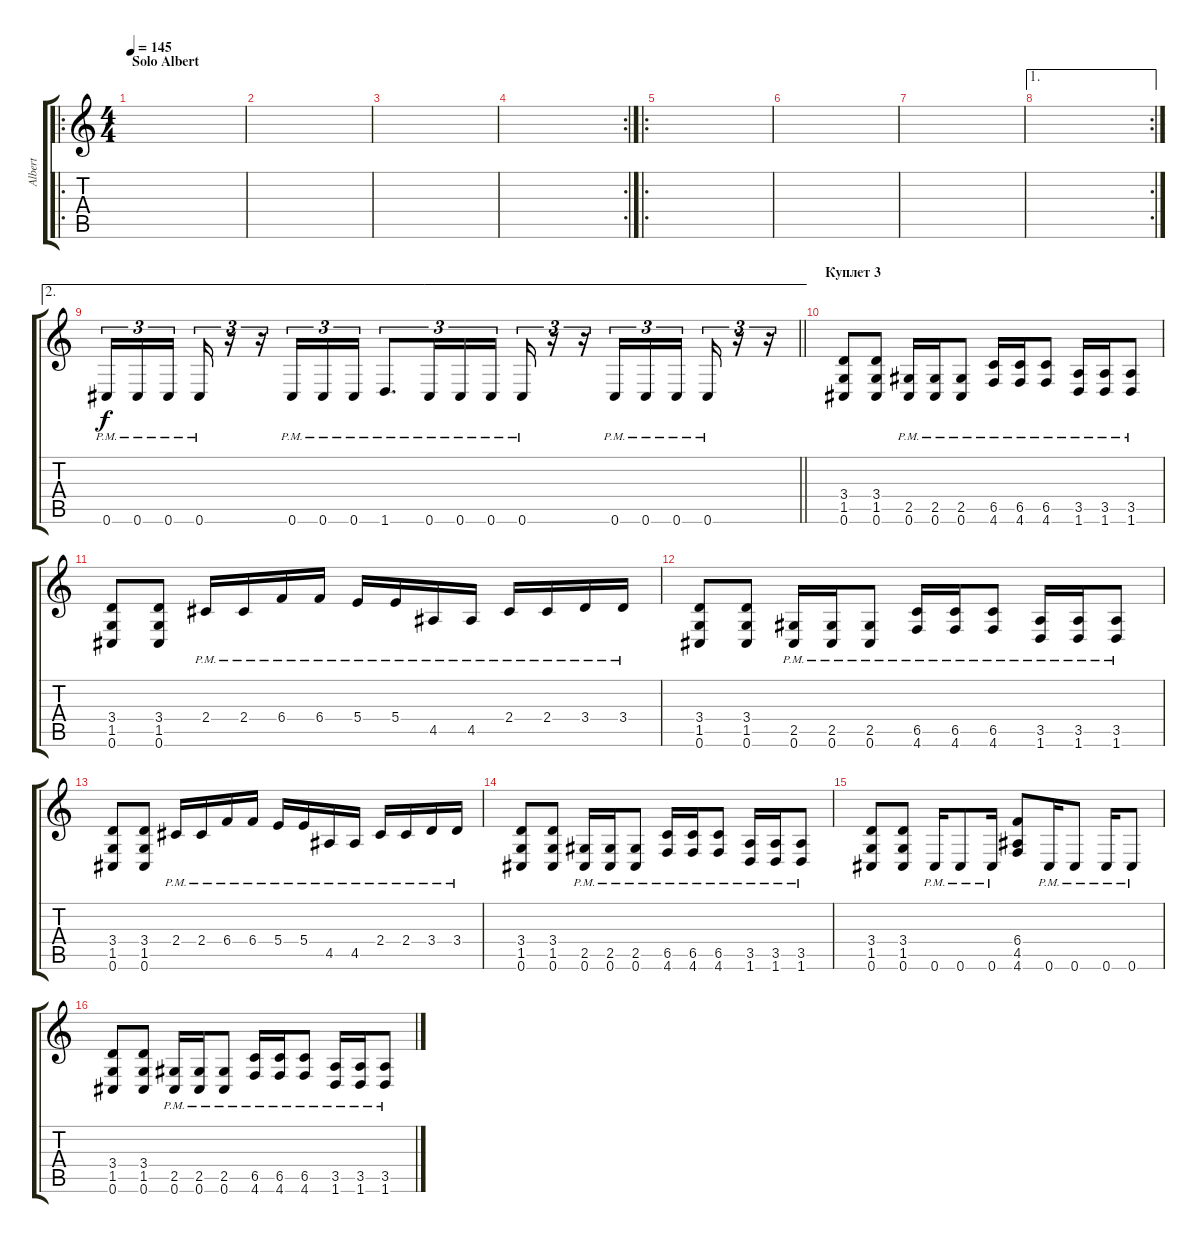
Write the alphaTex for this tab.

\track ("Albert" "Albert") {instrument distortionguitar}
\staff {score tabs}
\tuning (Db4 Ab3 E3 B2 Gb2 Db2) {hide}
\ro
\ts (4 4)
\section ("" "Solo Albert")
\tempo 145
\clef g2
\ks c
|
|
|
\rc 2
|
\ro
|
|
|
\ae 1
\rc 2
|
\ae 2
\barLineRight lightlight
0.6{pm}.16{tu (3 2)} 0.6{pm}.16{tu (3 2)} 0.6{pm}.16{tu (3 2) beam splitsecondary} 0.6{pm}.16{tu (3 2)} r.16{tu (3 2)} r.16{tu (3 2)} 0.6{pm}.16{tu (3 2)} 0.6{pm}.16{tu (3 2)} 0.6{pm}.16{tu (3 2)} 1.6{pm}.8{d tu (3 2)} 0.6{pm}.16{tu (3 2)} 0.6{pm}.16{tu (3 2)} 0.6{pm}.16{tu (3 2) beam splitsecondary} 0.6{pm}.16{tu (3 2)} r.16{tu (3 2)} r.16{tu (3 2)} 0.6{pm}.16{tu (3 2)} 0.6{pm}.16{tu (3 2)} 0.6{pm}.16{tu (3 2) beam splitsecondary} 0.6{pm}.16{tu (3 2)} r.16{tu (3 2)} r.16{tu (3 2)} |
\section ("" "Куплет 3")
(3.4 1.5 0.6).8 (3.4 1.5 0.6).8 (2.5{pm} 0.6{pm}).16 (2.5{pm} 0.6{pm}).16 (2.5{pm} 0.6{pm}).8 (6.5{pm} 4.6{pm}).16 (6.5{pm} 4.6{pm}).16 (6.5{pm} 4.6{pm}).8 (3.5{pm} 1.6{pm}).16 (3.5{pm} 1.6{pm}).16 (3.5{pm} 1.6{pm}).8 |
(3.4 1.5 0.6).8 (3.4 1.5 0.6).8 2.4{pm}.16 2.4{pm}.16 6.4{pm}.16 6.4{pm}.16 5.4{pm}.16 5.4{pm}.16 4.5{pm}.16 4.5{pm}.16 2.4{pm}.16 2.4{pm}.16 3.4{pm}.16 3.4{pm}.16 |
(3.4 1.5 0.6).8 (3.4 1.5 0.6).8 (2.5{pm} 0.6{pm}).16 (2.5{pm} 0.6{pm}).16 (2.5{pm} 0.6{pm}).8 (6.5{pm} 4.6{pm}).16 (6.5{pm} 4.6{pm}).16 (6.5{pm} 4.6{pm}).8 (3.5{pm} 1.6{pm}).16 (3.5{pm} 1.6{pm}).16 (3.5{pm} 1.6{pm}).8 |
(3.4 1.5 0.6).8 (3.4 1.5 0.6).8 2.4{pm}.16 2.4{pm}.16 6.4{pm}.16 6.4{pm}.16 5.4{pm}.16 5.4{pm}.16 4.5{pm}.16 4.5{pm}.16 2.4{pm}.16 2.4{pm}.16 3.4{pm}.16 3.4{pm}.16 |
(3.4 1.5 0.6).8 (3.4 1.5 0.6).8 (2.5{pm} 0.6{pm}).16 (2.5{pm} 0.6{pm}).16 (2.5{pm} 0.6{pm}).8 (6.5{pm} 4.6{pm}).16 (6.5{pm} 4.6{pm}).16 (6.5{pm} 4.6{pm}).8 (3.5{pm} 1.6{pm}).16 (3.5{pm} 1.6{pm}).16 (3.5{pm} 1.6{pm}).8 |
(3.4 1.5 0.6).8 (3.4 1.5 0.6).8 0.6{pm}.16 0.6{pm}.8 0.6{pm}.16 (6.4 4.5 4.6).8 0.6{pm}.16 0.6{pm}.8 0.6{pm}.16 0.6{pm}.8 |
(3.4 1.5 0.6).8 (3.4 1.5 0.6).8 (2.5{pm} 0.6{pm}).16 (2.5{pm} 0.6{pm}).16 (2.5{pm} 0.6{pm}).8 (6.5{pm} 4.6{pm}).16 (6.5{pm} 4.6{pm}).16 (6.5{pm} 4.6{pm}).8 (3.5{pm} 1.6{pm}).16 (3.5{pm} 1.6{pm}).16 (3.5{pm} 1.6{pm}).8
